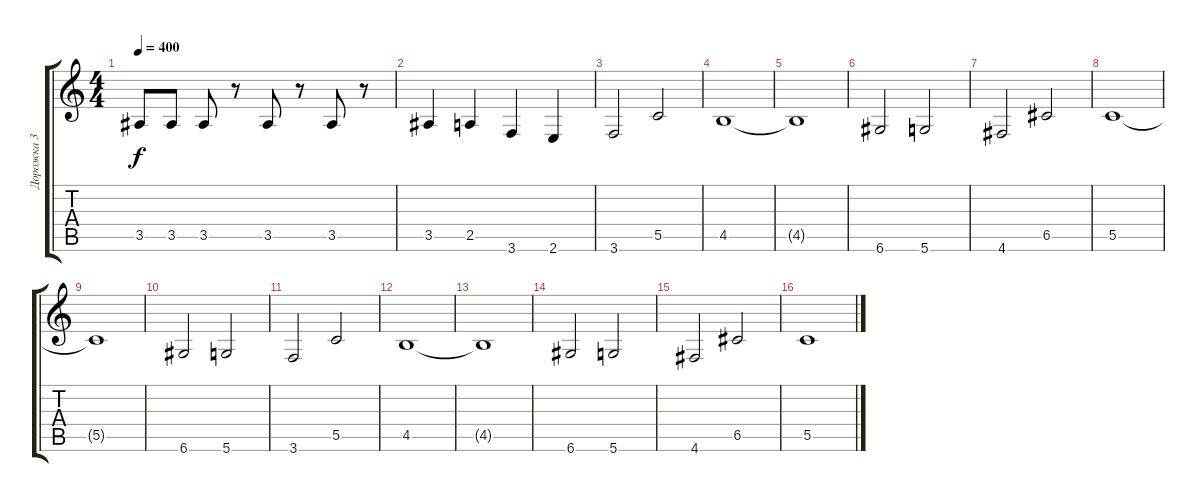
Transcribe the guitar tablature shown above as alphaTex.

\track ("Дорожка 3" "Дорожка 3") {instrument electricbassfinger}
\staff {score tabs}
\tuning (D4 A3 F3 C3 G2 D2) {hide}
\ts (4 4)
\tempo 400
\clef g2
\ks c
3.5.8{dy f} 3.5.8 3.5.8 r.8 3.5.8 r.8 3.5.8 r.8 |
3.5.4 2.5.4 3.6.4 2.6.4 |
3.6.2 5.5.2 |
4.5.1 |
4.5{t}.1 |
6.6.2 5.6.2 |
4.6.2 6.5.2 |
5.5.1 |
5.5{t}.1 |
6.6.2 5.6.2 |
3.6.2 5.5.2 |
4.5.1 |
4.5{t}.1 |
6.6.2 5.6.2 |
4.6.2 6.5.2 |
5.5.1
